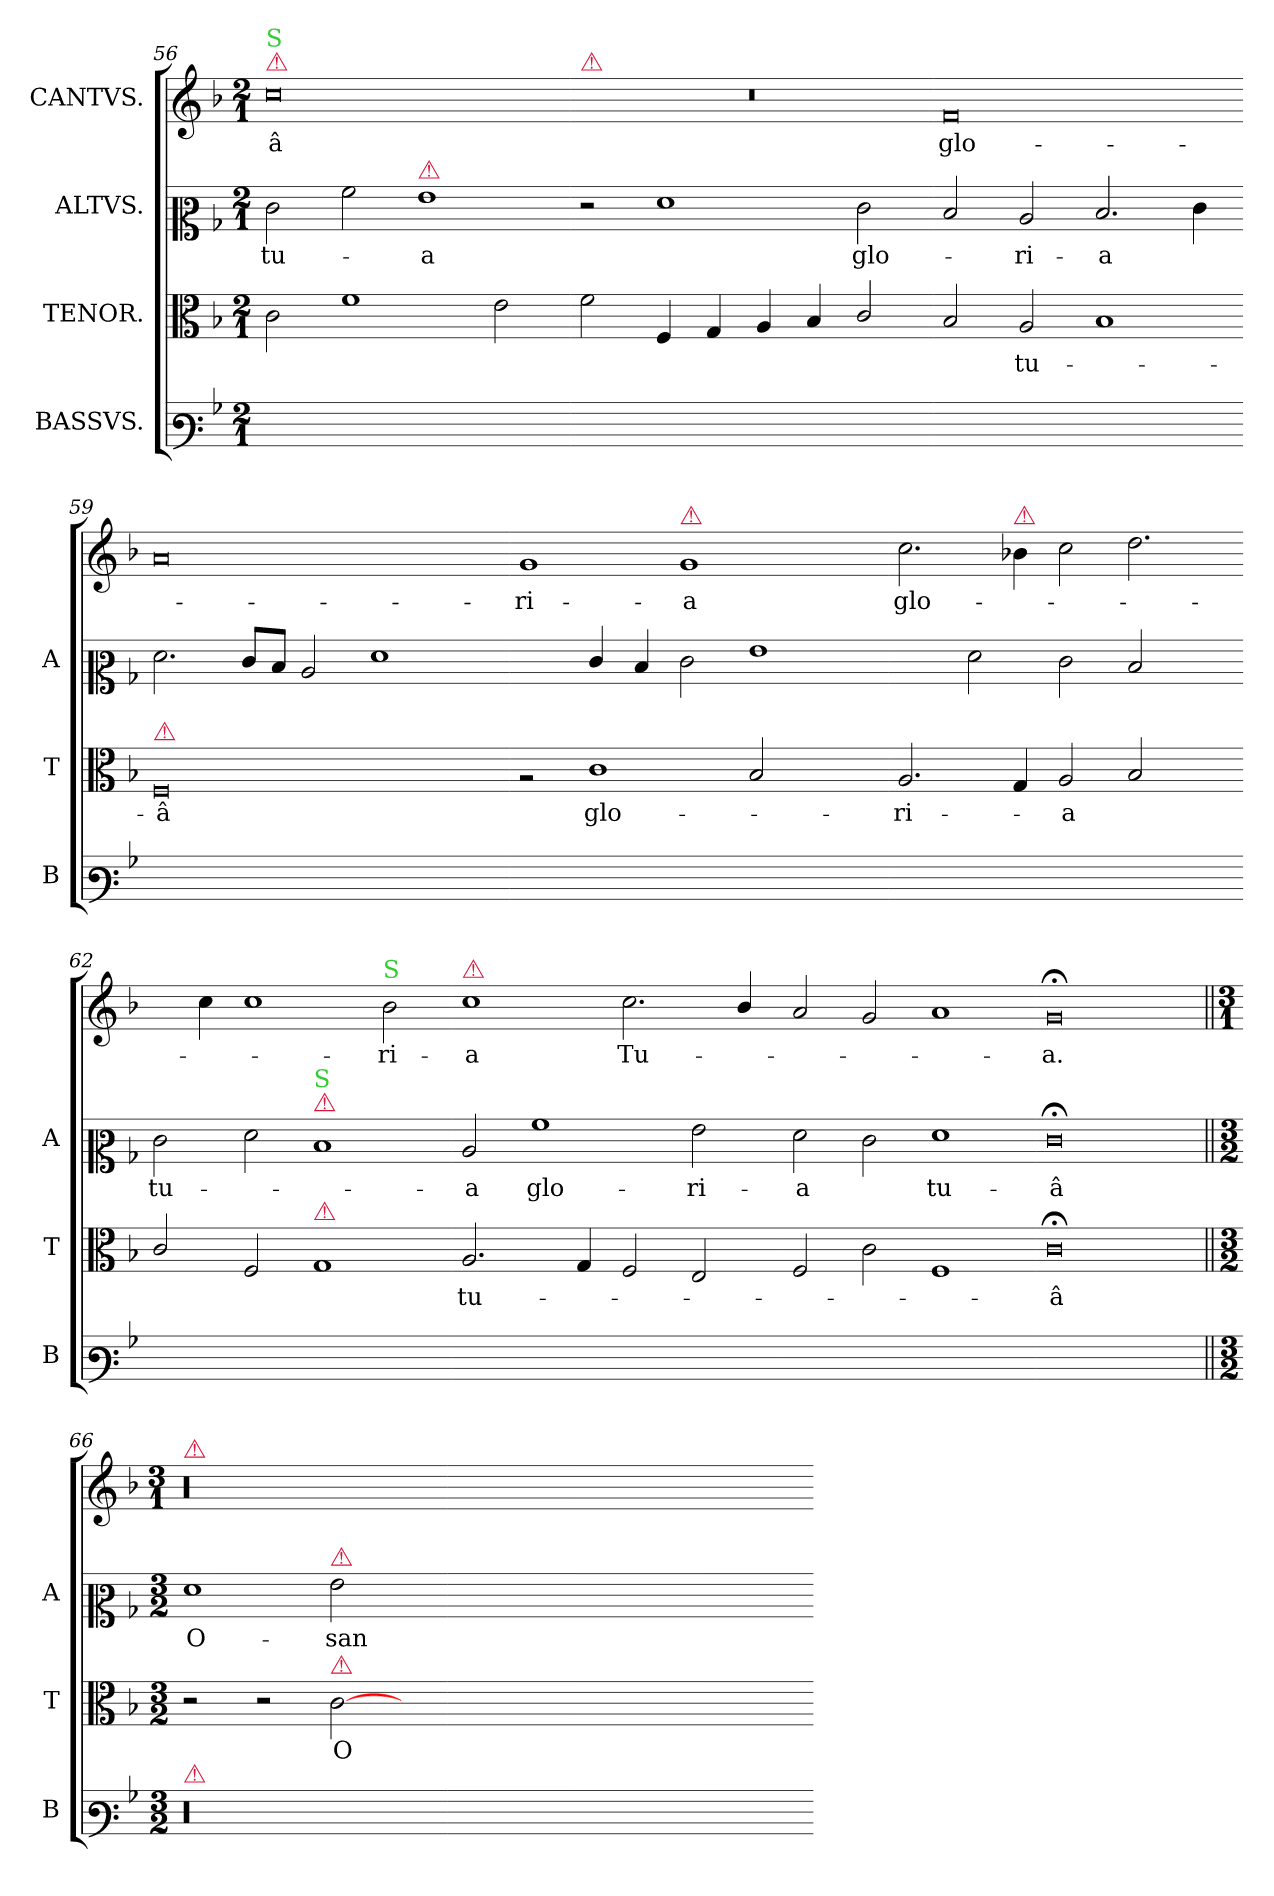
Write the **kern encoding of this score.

**kern	**kern	**text	**kern	**text	**kern	**text
*part4	*part3	*part3	*part2	*part2	*part1	*part1
*staff4	*staff3	*staff3	*staff2	*staff2	*staff1	*staff1
*I"BASSVS.	*I"TENOR.	*	*I"ALTVS.	*	*I"CANTVS.	*
*I'B	*I'T	*	*I'A	*	*	*
*clefF3	*clefC3	*	*clefC2	*	*clefG2	*
*k[b-]	*k[b-]	*	*k[b-]	*	*k[b-]	*
*M2/1	*M2/1	*	*M2/1	*	*M2/1	*
=56	=56	=56	=56	=56	=56	=56
!	!	!	!	!	!LO:TX:a:color=crimson:t=⚠	!
!	!	!	!	!	!LO:TX:a:color=limegreen:t=S	!
0ryy	2c\	.	2e\	tu-	0cc	-â
.	1f	.	2a\	.	.	.
!	!	!	!LO:TX:a:color=crimson:t=⚠	!	!	!
.	.	.	1g	-a	.	.
.	2e\	.	.	.	.	.
=57-	=57-	=57-	=57-	=57-	=57-	=57-
!	!	!	!	!	!LO:TX:a:color=crimson:t=⚠	!
0ryy	2f\	.	2r	.	0r	.
.	4F/	.	1f	.	.	.
.	4G/	.	.	.	.	.
.	4A/	.	.	.	.	.
.	4B-/	.	.	.	.	.
.	2c/	.	2e\	glo-	.	.
=58-	=58-	=58-	=58-	=58-	=58-	=58-
0ryy	2B-/	.	2d/	.	0f	glo-
.	2A/	tu-	2c/	-ri-	.	.
.	1B-	.	2.d/	-a	.	.
.	.	.	4e\	.	.	.
=59-	=59-	=59-	=59-	=59-	=59-	=59-
!	!LO:TX:a:color=crimson:t=⚠	!	!	!	!	!
0ryy	0F	-â	2.f\	.	0a	.
.	.	.	8e/L	.	.	.
.	.	.	8d/J	.	.	.
.	.	.	2c/	.	.	.
.	.	.	1f	.	.	.
2ryy	2ryy	.	.	.	2ryy	.
=60-	=60-	=60-	=60-	=60-	=60-	=60-
0ryy	2rA	.	2ryy	.	1g	-ri-
.	1c	glo-	4e/	.	.	.
.	.	.	4d/	.	.	.
!	!	!	!	!	!LO:TX:a:color=crimson:t=⚠	!
.	.	.	2e\	.	1g	-a
.	2B-/	.	1g	.	.	.
2ryy	2ryy	.	.	.	2ryy	.
=61-	=61-	=61-	=61-	=61-	=61-	=61-
0ryy	2.A/	-ri-	2ryy	.	2.cc\	glo-
.	.	.	2f\	.	.	.
!	!	!	!	!	!LO:TX:a:color=crimson:t=⚠	!
.	4G/	.	.	.	4b-X\	.
.	2A/	-a	2e\	.	2cc\	.
.	2B-/	.	2d/	.	2.dd\	.
4ryy	4ryy	.	4ryy	.	.	.
=62-	=62-	=62-	=62-	=62-	=62-	=62-
0ryy	2c/	.	2e\	tu-	4ryy	.
.	.	.	.	.	4cc\	.
.	2F/	.	2f\	.	1cc	.
!	!	!	!LO:TX:a:color=crimson:t=⚠	!	!	!
!	!	!	!LO:TX:a:color=limegreen:t=S	!	!	!
!	!LO:TX:a:color=crimson:t=⚠	!	!	!	!	!
.	1G	.	1d	.	.	.
!	!	!	!	!	!LO:TX:a:color=limegreen:t=S	!
.	.	.	.	.	2b-\	-ri-
=63-	=63-	=63-	=63-	=63-	=63-	=63-
!	!	!	!	!	!LO:TX:a:color=crimson:t=⚠	!
0ryy	2.A/	tu-	2c/	-a	1cc	-a
.	.	.	1a	glo-	.	.
.	4G/	.	.	.	.	.
.	2F/	.	.	.	2.cc\	Tu-
.	2E/	.	2g\	-ri-	.	.
.	.	.	.	.	4b-/	.
=64-	=64-	=64-	=64-	=64-	=64-	=64-
0ryy	2F/	.	2f\	-a	2a/	.
.	2c\	.	2e\	.	2g/	.
.	1F	.	1f	tu-	1a	.
=65-	=65-	=65-	=65-	=65-	=65-	=65-
0ryy	0c;<	-â	0e;<	-â	0g;<	-a.
=66||	=66||	=66||	=66||	=66||	=66||	=66||
*M3/2	*M3/2	*	*M3/2	*	*M3/1	*
!	!	!	!	!	!LO:TX:a:color=crimson:t=⚠	!
!LO:TX:a:color=crimson:t=⚠	!	!	!	!	!	!
!	!	!	!	!	!LO:N:vis=00.	!
00.r	2r	.	1f	O-	0.r	.
.	2r	.	.	.	.	.
!	!	!	!LO:TX:a:color=crimson:t=⚠	!	!	!
!	!LO:TX:a:color=crimson:t=⚠	!	!	!	!	!
.	[2c\	O-	2g\	-san-	.	.
.	00ryy	.	00ryy	.	.	.
.	.	.	.	.	0.ryy	.
.	2ryy	.	2ryy	.	.	.
=-	=-	=-	=-	=-	=-	=-
*-	*-	*-	*-	*-	*-	*-
